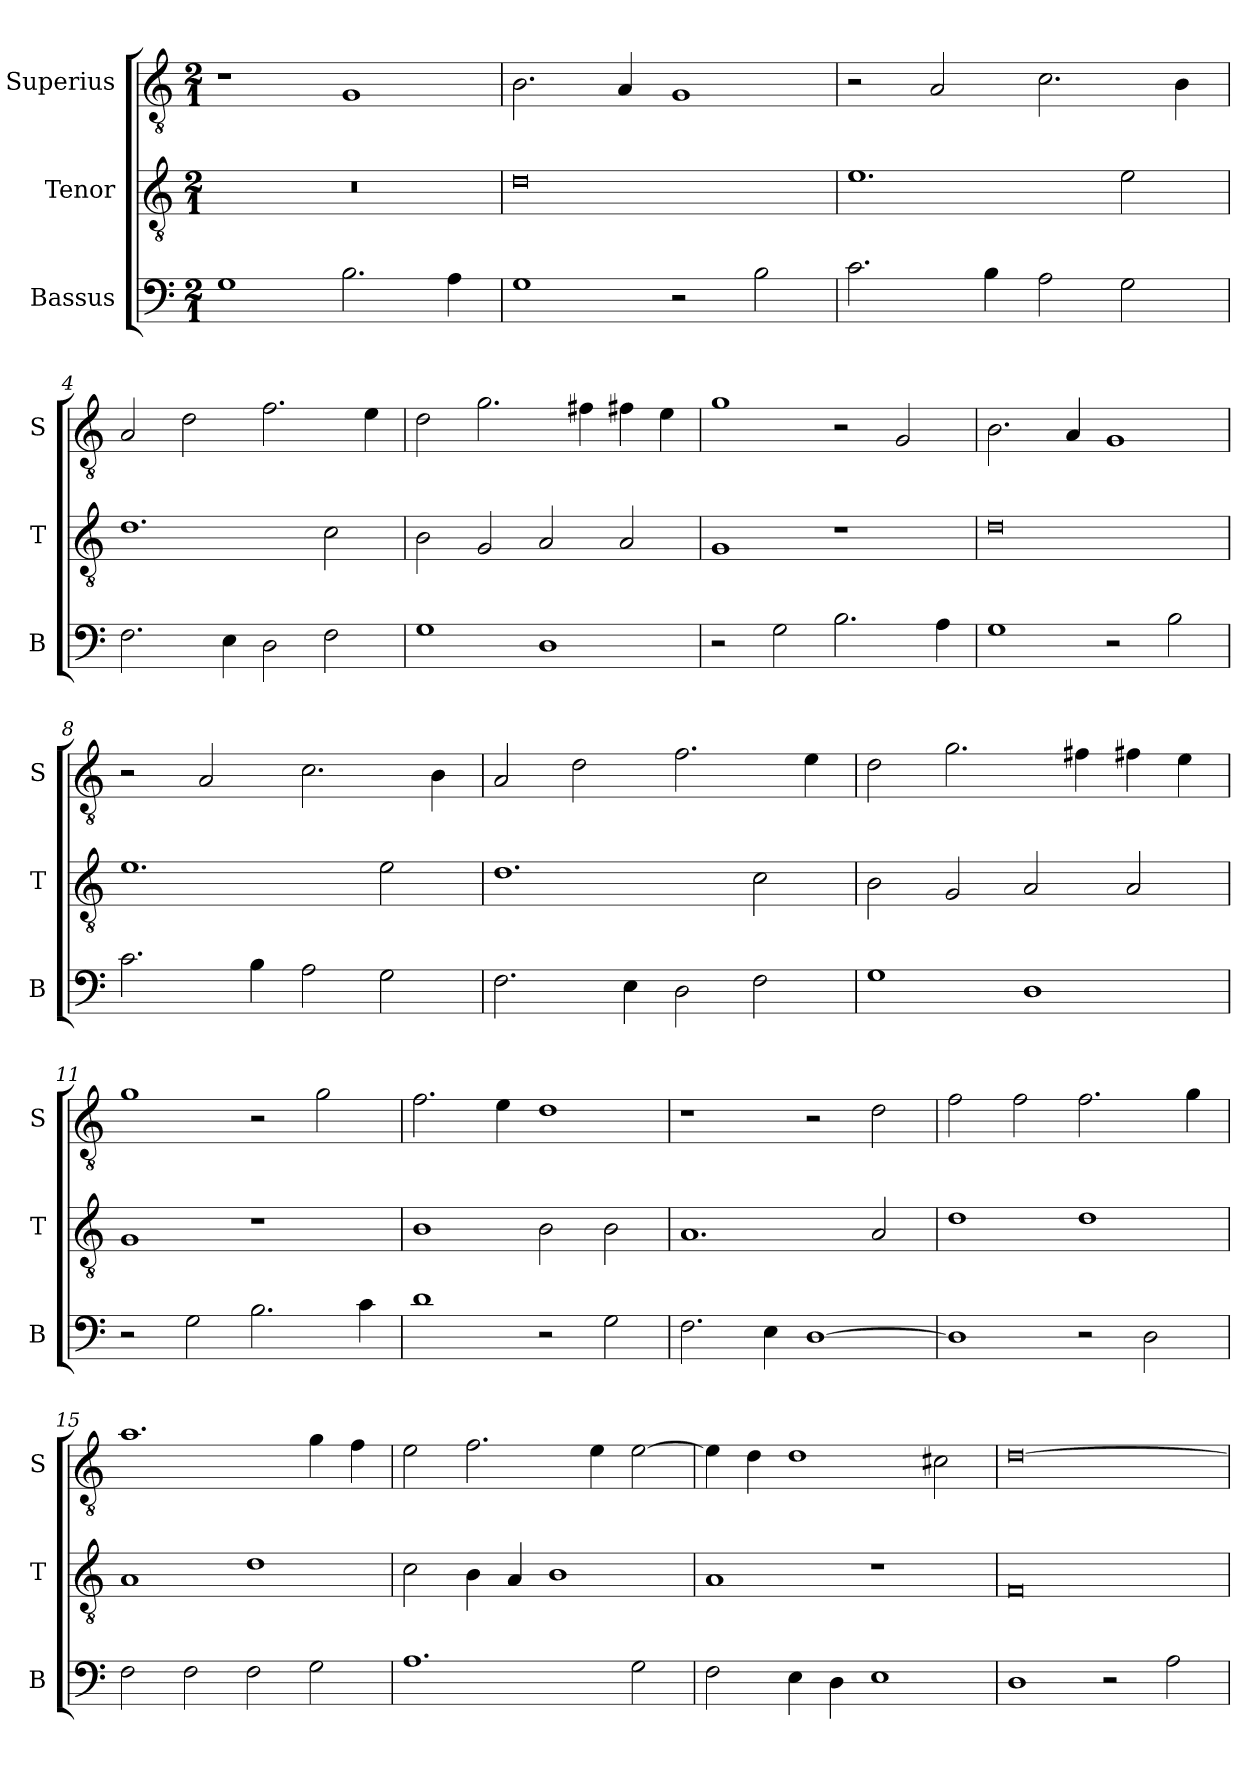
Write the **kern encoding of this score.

**kern	**kern	**kern
*part3	*part2	*part1
*staff3	*staff2	*staff1
*I"Bassus	*I"Tenor	*I"Superius
*I'B	*I'T	*I'S
*clefF4	*clefGv2	*clefGv2
*k[]	*k[]	*k[]
*C:	*C:	*C:
*M2/1	*M2/1	*M2/1
=1	=1	=1
1G	0r	1r
2.B	.	1G
4A	.	.
=2	=2	=2
1G	0d	2.B
.	.	4A
2r	.	1G
2B	.	.
=3	=3	=3
2.c	1.e	2r
.	.	2A
4B	.	.
2A	.	2.c
2G	2e	.
.	.	4B
=4	=4	=4
2.F	1.d	2A
.	.	2d
4E	.	.
2D	.	2.f
2F	2c	.
.	.	4e
=5	=5	=5
1G	2B	2d
.	2G	2.g
1D	2A	.
.	.	4f#X
.	2A	4f#X
.	.	4e
=6	=6	=6
2r	1G	1g
2G	.	.
2.B	1r	2r
.	.	2G
4A	.	.
=7	=7	=7
1G	0d	2.B
.	.	4A
2r	.	1G
2B	.	.
=8	=8	=8
2.c	1.e	2r
.	.	2A
4B	.	.
2A	.	2.c
2G	2e	.
.	.	4B
=9	=9	=9
2.F	1.d	2A
.	.	2d
4E	.	.
2D	.	2.f
2F	2c	.
.	.	4e
=10	=10	=10
1G	2B	2d
.	2G	2.g
1D	2A	.
.	.	4f#X
.	2A	4f#X
.	.	4e
=11	=11	=11
2r	1G	1g
2G	.	.
2.B	1r	2r
.	.	2g
4c	.	.
=12	=12	=12
1d	1B	2.f
.	.	4e
2r	2B	1d
2G	2B	.
=13	=13	=13
2.F	1.A	1r
4E	.	.
[1D	.	2r
.	2A	2d
=14	=14	=14
1D]	1d	2f
.	.	2f
2r	1d	2.f
2D	.	.
.	.	4g
=15	=15	=15
2F	1A	1.a
2F	.	.
2F	1d	.
2G	.	4g
.	.	4f
=16	=16	=16
1.A	2c	2e
.	4B	2.f
.	4A	.
.	1B	.
.	.	4e
2G	.	[2e
=17	=17	=17
2F	1A	4e]
.	.	4d
4E	.	1d
4D	.	.
1E	1r	.
.	.	2c#X
=18	=18	=18
1D	0F	[0d
2r	.	.
2A	.	.
=	=	=
*-	*-	*-
